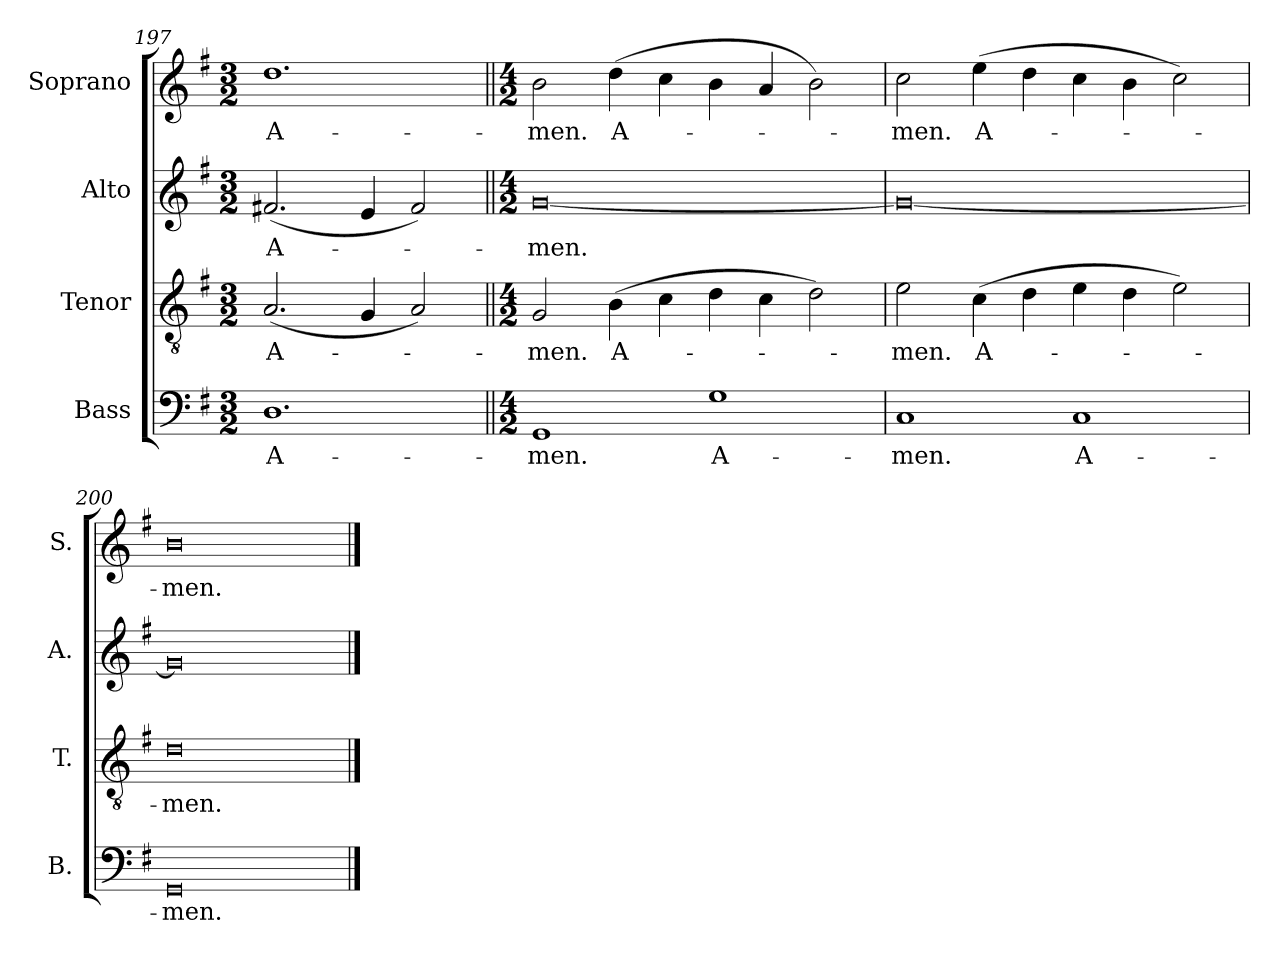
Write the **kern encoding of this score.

**kern	**text	**kern	**text	**kern	**text	**kern	**text
*part4	*part4	*part3	*part3	*part2	*part2	*part1	*part1
*staff4	*staff4	*staff3	*staff3	*staff2	*staff2	*staff1	*staff1
*I"Bass	*	*I"Tenor	*	*I"Alto	*	*I"Soprano	*
*I'B.	*	*I'T.	*	*I'A.	*	*I'S.	*
!!LO:LB:g=z
*clefF4	*	*clefGv2	*	*clefG2	*	*clefG2	*
*	*	*ITrd7c12	*	*	*	*	*
*k[f#]	*	*k[f#]	*	*k[f#]	*	*k[f#]	*
*G:	*	*G:	*	*G:	*	*G:	*
*M3/2	*	*M3/2	*	*M3/2	*	*M3/2	*
=197	=197	=197	=197	=197	=197	=197	=197
!	!LO:LY:b:color=#000000	!	!	!	!	!	!
!	!	!	!LO:LY:b:color=#000000	!	!	!	!
!	!	!	!	!	!LO:LY:b:color=#000000	!	!
!	!	!	!	!	!	!	!LO:LY:b:color=#000000
1.Di	A-	(2.AAi/	A-	(2.f#Xi/	A-	1.ddi	A-
.	.	4GGi/	.	4ei/	.	.	.
.	.	2AAi/)	.	2f#i/)	.	.	.
=198||	=198||	=198||	=198||	=198||	=198||	=198||	=198||
*M4/2	*	*M4/2	*	*M4/2	*	*M4/2	*
!	!LO:LY:b:color=#000000	!	!	!	!	!	!
!	!	!	!LO:LY:b:color=#000000	!	!	!	!
!	!	!	!	!	!LO:LY:b:color=#000000	!	!
*	*	*	*	*	*	*MM176	*
!	!	!	!	!	!	!	!LO:LY:b:color=#000000
1GGi	-men.	2GGi/	-men.	[0gi	-men.	2bi\	-men.
!	!	!	!LO:LY:b:color=#000000	!	!	!	!
!	!	!	!	!	!	!	!LO:LY:b:color=#000000
.	.	(4BBi\	A-	.	.	(4ddi\	A-
.	.	4Ci\	.	.	.	4cci\	.
!	!LO:LY:b:color=#000000	!	!	!	!	!	!
1Gi	A-	4Di\	.	.	.	4bi\	.
.	.	4Ci\	.	.	.	4ai/	.
.	.	2Di\)	.	.	.	2bi\)	.
=199	=199	=199	=199	=199	=199	=199	=199
!	!LO:LY:b:color=#000000	!	!	!	!	!	!
!	!	!	!LO:LY:b:color=#000000	!	!	!	!
!	!	!	!	!	!	!	!LO:LY:b:color=#000000
1Ci	-men.	2Ei\	-men.	0gi_	.	2cci\	-men.
!	!	!	!LO:LY:b:color=#000000	!	!	!	!
!	!	!	!	!	!	!	!LO:LY:b:color=#000000
.	.	(4Ci\	A-	.	.	(4eei\	A-
.	.	4Di\	.	.	.	4ddi\	.
!	!LO:LY:b:color=#000000	!	!	!	!	!	!
1Ci	A-	4Ei\	.	.	.	4cci\	.
.	.	4Di\	.	.	.	4bi\	.
.	.	2Ei\)	.	.	.	2cci\)	.
=200	=200	=200	=200	=200	=200	=200	=200
!	!LO:LY:b:color=#000000	!	!	!	!	!	!
!	!	!	!LO:LY:b:color=#000000	!	!	!	!
!	!	!	!	!	!	!	!LO:LY:b:color=#000000
0GGi	-men.	0Di	-men.	0gi]	.	0bi	-men.
==	==	==	==	==	==	==	==
*-	*-	*-	*-	*-	*-	*-	*-
